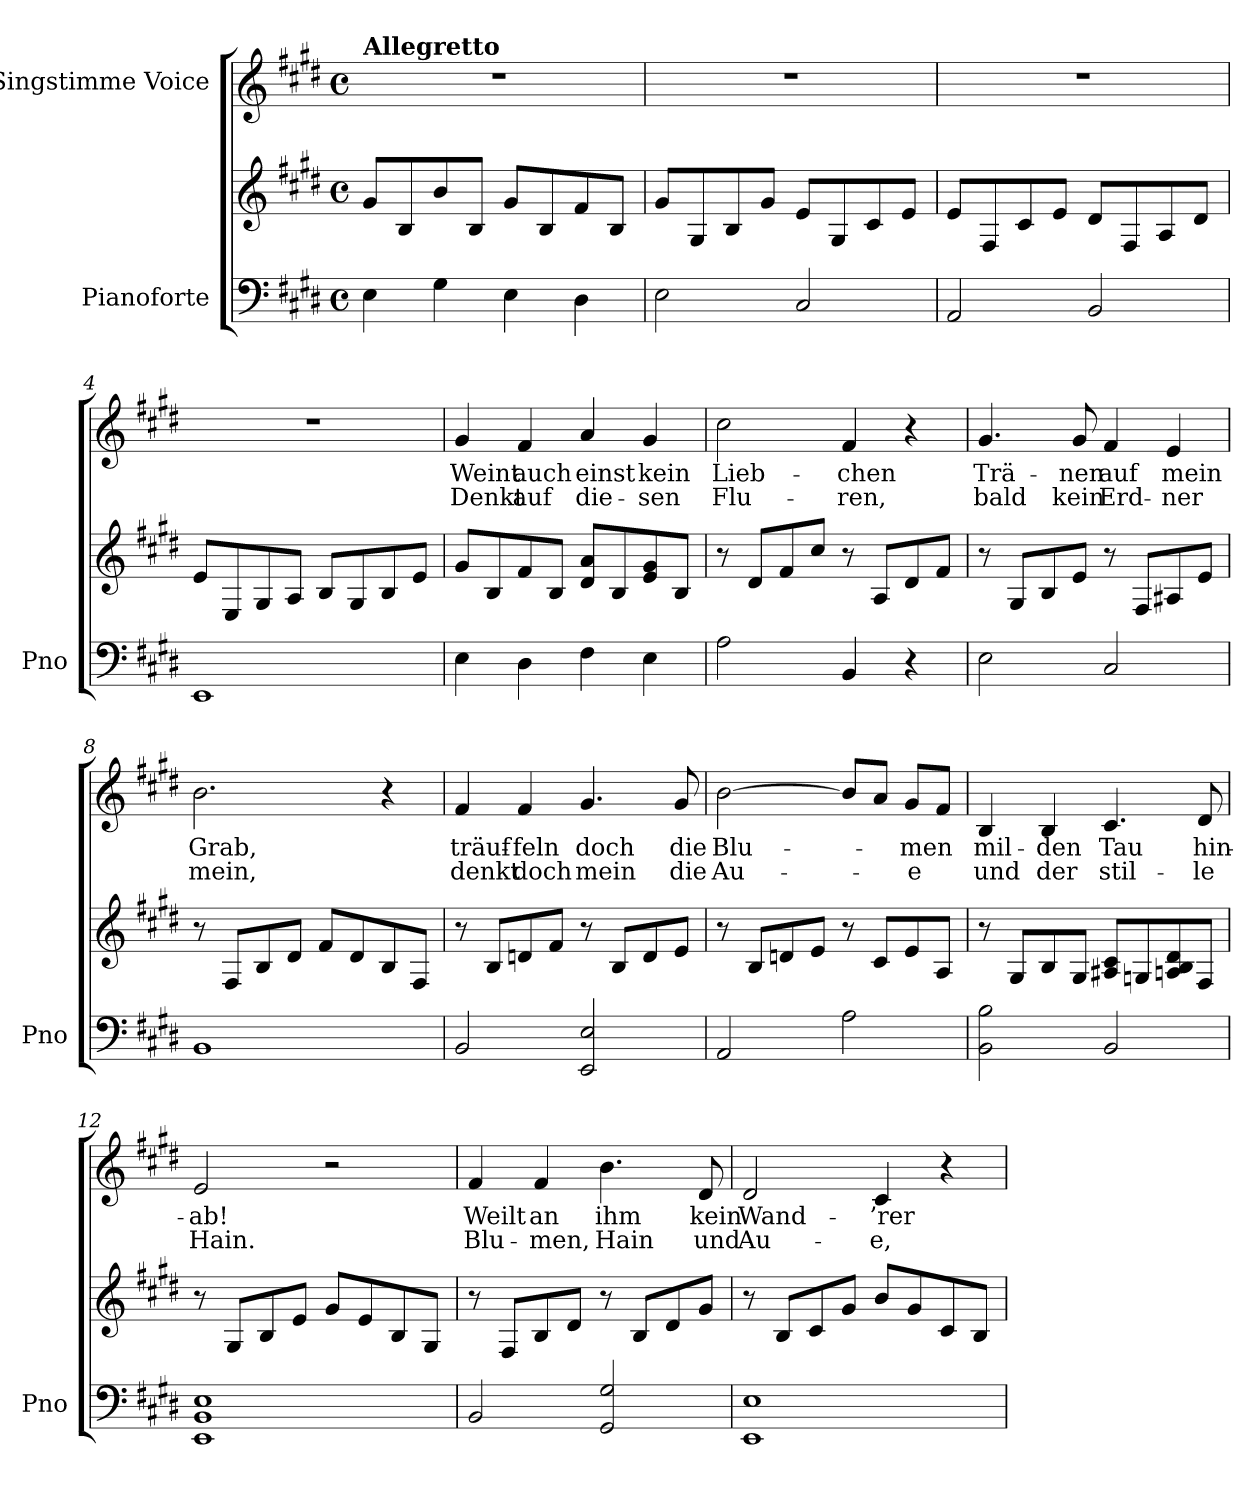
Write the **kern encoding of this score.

**kern	**kern	**kern	**text	**text
*part2	*part2	*part1	*part1	*part1
*staff3	*staff2	*staff1	*staff1	*staff1
*I"Pianoforte	*	*I"Singstimme Voice	*	*
*I'Pno	*	*	*	*
*clefF4	*clefG2	*clefG2	*	*
*k[f#c#g#d#]	*k[f#c#g#d#]	*k[f#c#g#d#]	*	*
*M4/4	*M4/4	*M4/4	*	*
*met(c)	*met(c)	*met(c)	*	*
=1	=1	=1	=1	=1
!	!	!LO:TX:a:B:t=Allegretto	!	!
4E\	8g#/L	1r	.	.
.	8B/	.	.	.
4G#\	8b/	.	.	.
.	8B/J	.	.	.
4E\	8g#/L	.	.	.
.	8B/	.	.	.
4D#\	8f#/	.	.	.
.	8B/J	.	.	.
=2	=2	=2	=2	=2
2E\	8g#/L	1r	.	.
.	8G#/	.	.	.
.	8B/	.	.	.
.	8g#/J	.	.	.
2C#/	8e/L	.	.	.
.	8G#/	.	.	.
.	8c#/	.	.	.
.	8e/J	.	.	.
=3	=3	=3	=3	=3
2AA/	8e/L	1r	.	.
.	8F#/	.	.	.
.	8c#/	.	.	.
.	8e/J	.	.	.
2BB/	8d#/L	.	.	.
.	8F#/	.	.	.
.	8A/	.	.	.
.	8d#/J	.	.	.
=4	=4	=4	=4	=4
1EE	8e/L	1r	.	.
.	8E/	.	.	.
.	8G#/	.	.	.
.	8A/J	.	.	.
.	8B/L	.	.	.
.	8G#/	.	.	.
.	8B/	.	.	.
.	8e/J	.	.	.
!!LO:LB:g=z
=5	=5	=5	=5	=5
!	!	!	!LO:LY:b	!LO:LY:b
4E\	8g#/L	4g#/	Weint	Denkt
.	8B/	.	.	.
!	!	!	!LO:LY:b	!LO:LY:b
4D#\	8f#/	4f#/	auch	auf
.	8B/J	.	.	.
!	!	!	!LO:LY:b	!LO:LY:b
4F#\	8d#/ 8a/L	4a/	einst	die-
.	8B/	.	.	.
!	!	!	!LO:LY:b	!LO:LY:b
4E\	8e/ 8g#/	4g#/	kein	-sen
.	8B/J	.	.	.
=6	=6	=6	=6	=6
!	!	!	!LO:LY:b	!LO:LY:b
2A\	8r	2cc#\	Lieb-	Flu-
.	8d#/L	.	.	.
.	8f#/	.	.	.
.	8cc#/J	.	.	.
!	!	!	!LO:LY:b	!LO:LY:b
4BB/	8r	4f#/	-chen	-ren,
.	8A/L	.	.	.
4r	8d#/	4r	.	.
.	8f#/J	.	.	.
=7	=7	=7	=7	=7
!	!	!	!LO:LY:b	!LO:LY:b
2E\	8r	4.g#/	Trä-	bald
.	8G#/L	.	.	.
.	8B/	.	.	.
!	!	!	!LO:LY:b	!LO:LY:b
.	8e/J	8g#/	-nen	kein
!	!	!	!LO:LY:b	!LO:LY:b
2C#/	8r	4f#/	auf	Erd-
.	8F#/L	.	.	.
!	!	!	!LO:LY:b	!LO:LY:b
.	8A#X/	4e/	mein	-ner
.	8e/J	.	.	.
=8	=8	=8	=8	=8
!	!	!	!LO:LY:b	!LO:LY:b
1BB	8r	2.b\	Grab,	mein,
.	8F#/L	.	.	.
.	8B/	.	.	.
.	8d#/J	.	.	.
.	8f#/L	.	.	.
.	8d#/	.	.	.
.	8B/	4r	.	.
.	8F#/J	.	.	.
!!LO:LB:g=z
=9	=9	=9	=9	=9
!	!	!	!LO:LY:b	!LO:LY:b
2BB/	8r	4f#/	träuf-	denkt
.	8B/L	.	.	.
!	!	!	!LO:LY:b	!LO:LY:b
.	8dn/	4f#/	-feln	doch
.	8f#/J	.	.	.
!	!	!	!LO:LY:b	!LO:LY:b
2EE/ 2E/	8r	4.g#/	doch	mein
.	8B/L	.	.	.
.	8d/	.	.	.
!	!	!	!LO:LY:b	!LO:LY:b
.	8e/J	8g#/	die	die
=10	=10	=10	=10	=10
!	!	!	!LO:LY:b	!LO:LY:b
2AA/	8r	[2b\	Blu-	Au-
.	8B/L	.	.	.
.	8dn/	.	.	.
.	8e/J	.	.	.
2A\	8r	8b/L]	.	.
.	8c#/L	8a/J	.	.
!	!	!	!LO:LY:b	!LO:LY:b
.	8e/	8g#/L	-men	-e
.	8A/J	8f#/J	.	.
=11	=11	=11	=11	=11
!	!	!	!LO:LY:b	!LO:LY:b
2BB\ 2B\	8r	4B/	mil-	und
.	8G#/L	.	.	.
!	!	!	!LO:LY:b	!LO:LY:b
.	8B/	4B/	-den	der
.	8G#/J	.	.	.
!	!	!	!LO:LY:b	!LO:LY:b
2BB/	8A#X/ 8c#/L	4.c#/	Tau	stil-
.	8Gn/	.	.	.
.	8An/ 8B/ 8d#/	.	.	.
!	!	!	!LO:LY:b	!LO:LY:b
.	8F#/J	8d#/	hin-	-le
=12	=12	=12	=12	=12
!	!	!	!LO:LY:b	!LO:LY:b
1EE 1BB 1E	8r	2e/	-ab!	Hain.
.	8G#/L	.	.	.
.	8B/	.	.	.
.	8e/J	.	.	.
.	8g#/L	2r	.	.
.	8e/	.	.	.
.	8B/	.	.	.
.	8G#/J	.	.	.
!!LO:PB:g=z
=13	=13	=13	=13	=13
!	!	!	!LO:LY:b	!LO:LY:b
2BB/	8r	4f#/	Weilt	Blu-
.	8F#/L	.	.	.
!	!	!	!LO:LY:b	!LO:LY:b
.	8B/	4f#/	an	-men,
.	8d#/J	.	.	.
!	!	!	!LO:LY:b	!LO:LY:b
2GG#/ 2G#/	8r	4.b\	ihm	Hain
.	8B/L	.	.	.
.	8d#/	.	.	.
!	!	!	!LO:LY:b	!LO:LY:b
.	8g#/J	8d#/	kein	und
=14	=14	=14	=14	=14
!	!	!	!LO:LY:b	!LO:LY:b
1EE 1E	8r	2d#/	Wand-	Au-
.	8B/L	.	.	.
.	8c#/	.	.	.
.	8g#/J	.	.	.
!	!	!	!LO:LY:b	!LO:LY:b
.	8b/L	4c#/	-’rer	-e,
.	8g#/	.	.	.
.	8c#/	4r	.	.
.	8B/J	.	.	.
=	=	=	=	=
*-	*-	*-	*-	*-
